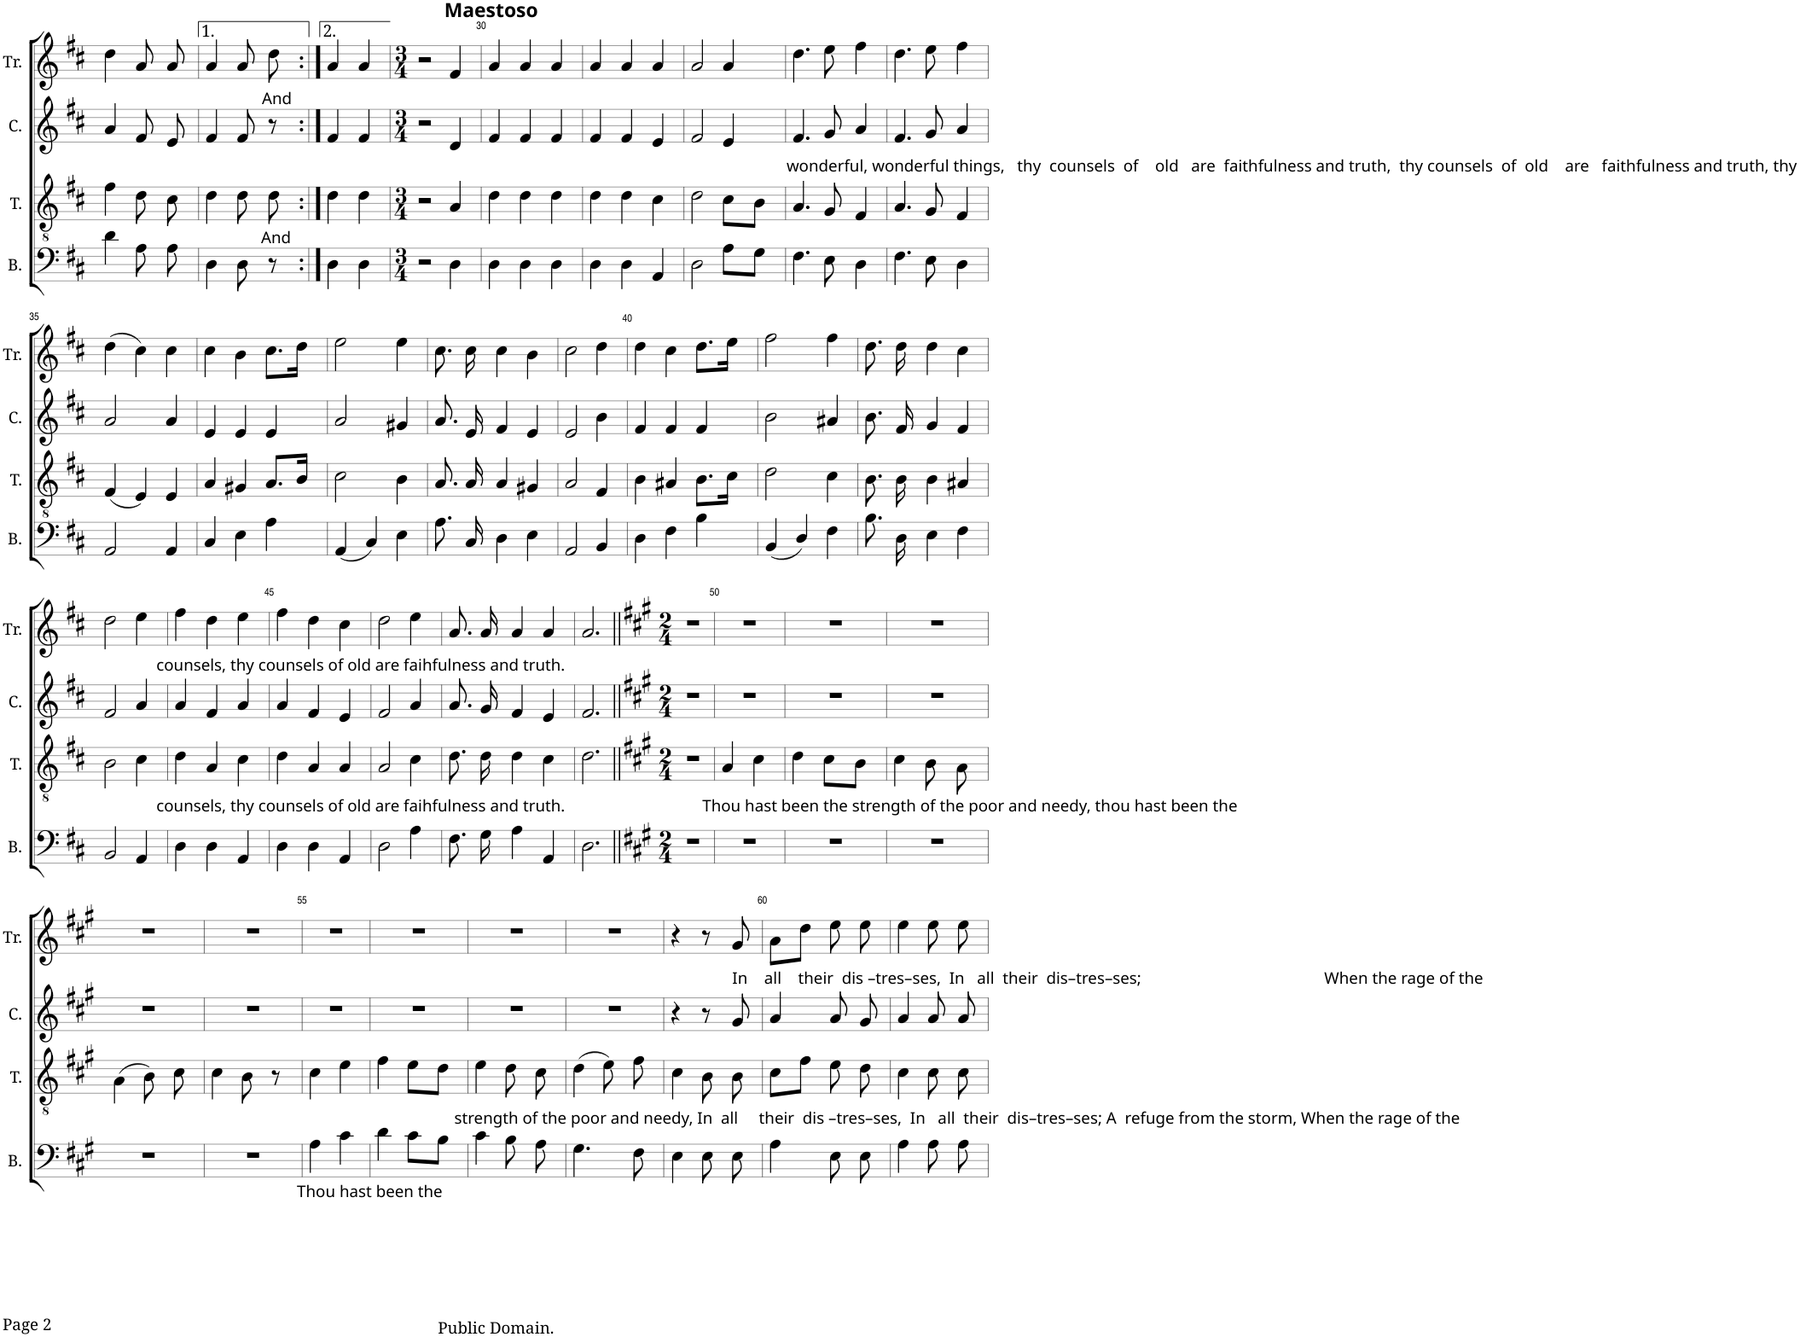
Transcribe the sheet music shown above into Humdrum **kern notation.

**kern	**kern	**kern	**kern
*part4	*part3	*part2	*part1
*staff4	*staff3	*staff2	*staff1
*I"B.	*I"T.	*I"C.	*I"Tr.
*I'B.	*I'T.	*I'C.	*I'Tr.
!!LO:PB:g=z
*clefF4	*clefGv2	*clefG2	*clefG2
*k[f#c#]	*k[f#c#]	*k[f#c#]	*k[f#c#]
*M2/4	*M2/4	*M2/4	*M2/4
=26	=26	=26	=26
4d\	4f#\	4a/	4dd\
8A\	8d\	8f#/L	8a/
8A\	8c#\	8e/J	8a/
=27	=27	=27	=27
4D\	4d\	4f#/	4a/
8D\	8d\	8f#/	8a/
!	!	!	!LO:TX:b:t=And
!	!LO:TX:b:t=And	!	!
8r	8d\	8r	8dd\
=28:|!	=28:|!	=28:|!	=28:|!
4D\	4d\	4f#/	4a/
4D\	4d\	4f#/	4a/
=29	=29	=29	=29
*M3/4	*M3/4	*M3/4	*M3/4
2r	2r	2r	2r
!	!	!	!LO:TX:a:B:t=Maestoso
4D\	4A/	4d/	4f#/
=30	=30	=30	=30
4D\	4d\	4f#/	4a/
4D\	4d\	4f#/	4a/
4D\	4d\	4f#/	4a/
=31	=31	=31	=31
4D\	4d\	4f#/	4a/
4D\	4d\	4f#/	4a/
4AA/	4c#\	4e/	4a/
=32	=32	=32	=32
2D\	2d\	2f#/	2a/
8A\L	8c#\L	4e/	4a/
8G\J	8B\J	.	.
=33	=33	=33	=33
!	!	!LO:TX:b:t=wonderful, wonderful things,   thy  counsels  of    old   are  faithfulness and truth,  thy counsels  of  old    are   faithfulness and truth, thy	!
4.F#\	4.A/	4.f#/	4.dd\
8E\	8G/	8g/	8ee\
4D\	4F#/	4a/	4ff#\
=34	=34	=34	=34
4.F#\	4.A/	4.f#/	4.dd\
8E\	8G/	8g/	8ee\
4D\	4F#/	4a/	4ff#\
!!LO:LB:g=z
=35	=35	=35	=35
2AA/	(4F#/	2a/	(4dd\
.	4E/)	.	4cc#\)
4AA/	4E/	4a/	4cc#\
=36	=36	=36	=36
4C#/	4A/	4e/	4cc#\
4E\	4G#X/	4e/	4b\
4A\	8.A/L	4e/	8.cc#\L
.	16B/Jk	.	16dd\Jk
=37	=37	=37	=37
(4AA/	2c#\	2a/	2ee\
4C#/)	.	.	.
4E\	4B\	4g#X/	4ee\
=38	=38	=38	=38
8.A\	8.A/	8.a/L	8.cc#\
16C#/	16A/	16e/Jk	16cc#\
4D\	4A/	4f#/	4cc#\
4E\	4G#X/	4e/	4b\
=39	=39	=39	=39
2AA/	2A/	2e/	2cc#\
4BB/	4F#/	4b\	4dd\
=40	=40	=40	=40
4D\	4B\	4f#/	4dd\
4F#\	4A#X/	4f#/	4cc#\
4B\	8.B\L	4f#/	8.dd\L
.	16c#\Jk	.	16ee\Jk
=41	=41	=41	=41
(4BB/	2d\	2b\	2ff#\
4D/)	.	.	.
4F#\	4c#\	4a#X/	4ff#\
=42	=42	=42	=42
8.B\	8.B\	8.b/L	8.dd\
16D\	16B\	16f#/Jk	16dd\
4E\	4B\	4g/	4dd\
4F#\	4A#X/	4f#/	4cc#\
!!LO:LB:g=z
=43	=43	=43	=43
2BB/	2B\	2f#/	2dd\
4AA/	4c#\	4a/	4ee\
=44	=44	=44	=44
!	!	!	!LO:TX:b:t=counsels, thy counsels of old are faihfulness and truth.
!	!LO:TX:b:t=counsels, thy counsels of old are faihfulness and truth.	!	!
4D\	4d\	4a/	4ff#\
4D\	4A/	4f#/	4dd\
4AA/	4c#\	4a/	4ee\
=45	=45	=45	=45
4D\	4d\	4a/	4ff#\
4D\	4A/	4f#/	4dd\
4AA/	4A/	4e/	4cc#\
=46	=46	=46	=46
2D\	2A/	2f#/	2dd\
4A\	4c#\	4a/	4ee\
=47	=47	=47	=47
8.F#\	8.d\	8.a/L	8.a/
16G\	16d\	16g/Jk	16a/
4A\	4d\	4f#/	4a/
4AA/	4c#\	4e/	4a/
=48	=48	=48	=48
2.D\	2.d\	2.f#/	2.a/
=49||	=49||	=49||	=49||
*k[f#c#g#]	*k[f#c#g#]	*k[f#c#g#]	*k[f#c#g#]
*M2/4	*M2/4	*M2/4	*M2/4
2r	2r	2r	2r
=50	=50	=50	=50
!	!LO:TX:b:t=Thou hast been the strength of the poor and needy, thou hast been the	!	!
2r	4A/	2r	2r
.	4c#\	.	.
=51	=51	=51	=51
2r	4d\	2r	2r
.	8c#\L	.	.
.	8B\J	.	.
=52	=52	=52	=52
2r	4c#\	2r	2r
.	8B\	.	.
.	8A\	.	.
!!LO:LB:g=z
=53	=53	=53	=53
2r	(4A\	2r	2r
.	8B\)	.	.
.	8c#\	.	.
=54	=54	=54	=54
2r	4c#\	2r	2r
.	8B\	.	.
.	8r	.	.
=55	=55	=55	=55
!LO:TX:b:t=Thou hast been the	!	!	!
4A\	4c#\	2r	2r
4c#\	4e\	.	.
=56	=56	=56	=56
4d\	4f#\	2r	2r
8c#\L	8e\L	.	.
8B\J	8d\J	.	.
=57	=57	=57	=57
!	!LO:TX:b:t=strength of the poor and needy, In  all     their  dis –tres–ses,  In   all  their  dis–tres–ses; A  refuge from the storm, When the rage of the	!	!
4c#\	4e\	2r	2r
8B\	8d\	.	.
8A\	8c#\	.	.
=58	=58	=58	=58
4.G#\	(4d\	2r	2r
.	8e\)	.	.
8F#\	8f#\	.	.
=59	=59	=59	=59
4E\	4c#\	4r	4r
8E\	8B\	8r	8r
!	!	!	!LO:TX:b:t=In    all    their  dis –tres–ses,  In   all  their  dis–tres–ses;                                            When the rage of the
8E\	8B\	8g#/	8g#/
=60	=60	=60	=60
4A\	8c#\L	4a/	8a\L
.	8f#\J	.	8dd\J
8E\	8e\	8a/L	8ee\
8E\	8d\	8g#/J	8ee\
=61	=61	=61	=61
4A\	4c#\	4a/	4ee\
8A\	8c#\	8a/L	8ee\
8A\	8c#\	8a/J	8ee\
=	=	=	=
*-	*-	*-	*-
